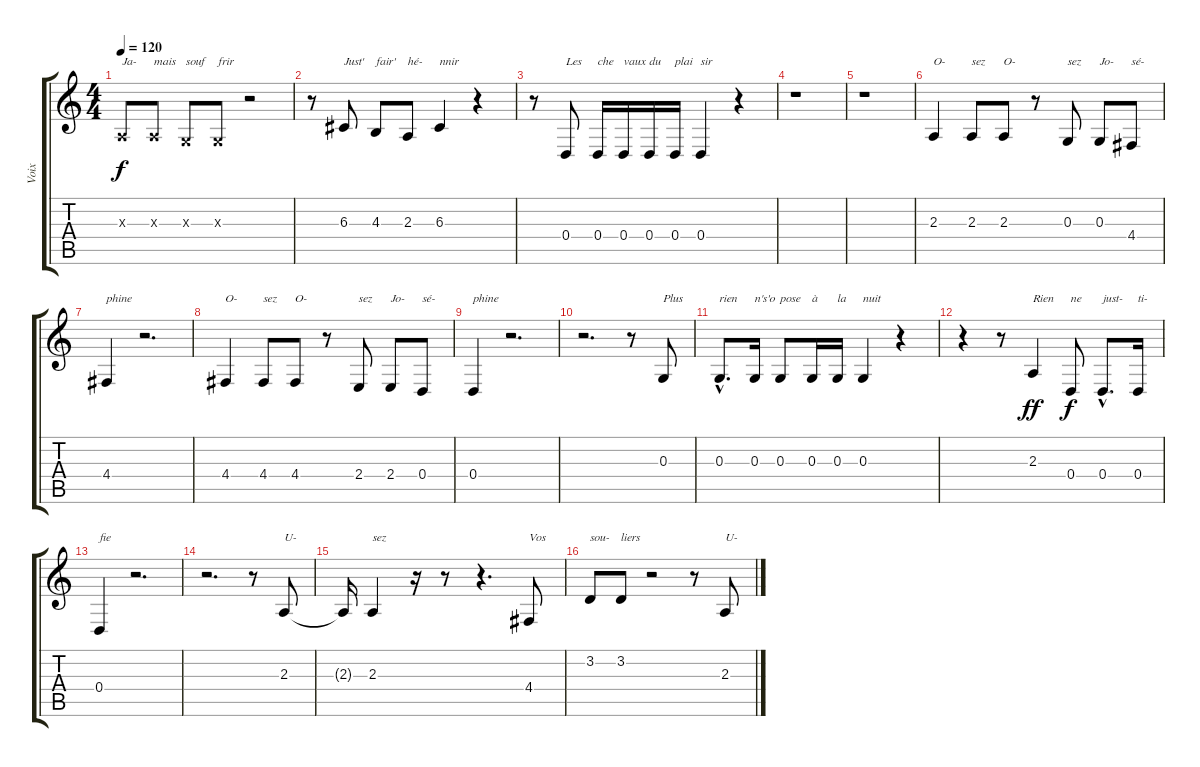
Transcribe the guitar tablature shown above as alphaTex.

\track ("Voix" "Voix") {instrument accordion}
\staff {score tabs}
\tuning (E4 B3 G3 D3 A2 E2) {hide}
\ts (4 4)
\tempo 120
\clef g2
\ks c
2.3{x}.8{txt "Ja-" dy f} 2.3{x}.8{txt "mais"} 0.3{x}.8{txt "souf"} 0.3{x}.8{txt "frir"} r.2 |
r.8 6.3.8{txt "Just'"} 4.3.8{txt "fair'"} 2.3.8{txt "hé-"} 6.3.4{txt "nnir"} r.4 |
r.8 0.4.8{txt "Les"} 0.4.16{txt "che"} 0.4.16{txt "vaux"} 0.4.16{txt "du"} 0.4.16{txt "plai"} 0.4.4{txt "sir"} r.4 |
r.1 |
r.1 |
2.3.4{txt "O-"} 2.3.8{txt "sez "} 2.3.8{txt "O-"} r.8 0.3.8{txt "sez"} 0.3.8{txt "Jo-"} 4.4.8{txt "sé-"} |
4.4.4{txt "phine"} r.2{d} |
4.4.4{txt "O-"} 4.4.8{txt "sez"} 4.4.8{txt "O-"} r.8 2.4.8{txt "sez"} 2.4.8{txt "Jo-"} 0.4.8{txt "sé-"} |
0.4.4{txt "phine"} r.2{d} |
r.2{d} r.8 0.3.8{txt "Plus"} |
0.3{hac}.8{d txt "rien"} 0.3.16{txt "n's'o"} 0.3.8{txt "pose"} 0.3.16{txt "à"} 0.3.16{txt "la"} 0.3.4{txt "nuit"} r.4 |
r.4 r.8 2.3.4{txt "Rien" dy ff} 0.4.8{txt "ne" dy f} 0.4{hac}.8{d txt "just-"} 0.4.16{txt "ti-"} |
0.4.4{txt "fie"} r.2{d} |
r.2{d} r.8 2.3.8{txt "U-"} |
2.3{t}.16 2.3.4{txt "sez"} r.16 r.8 r.4{d} 4.4.8{txt "Vos"} |
3.2.8{txt "sou-"} 3.2.8{txt "liers"} r.2 r.8 2.3.8{txt "U-"}
